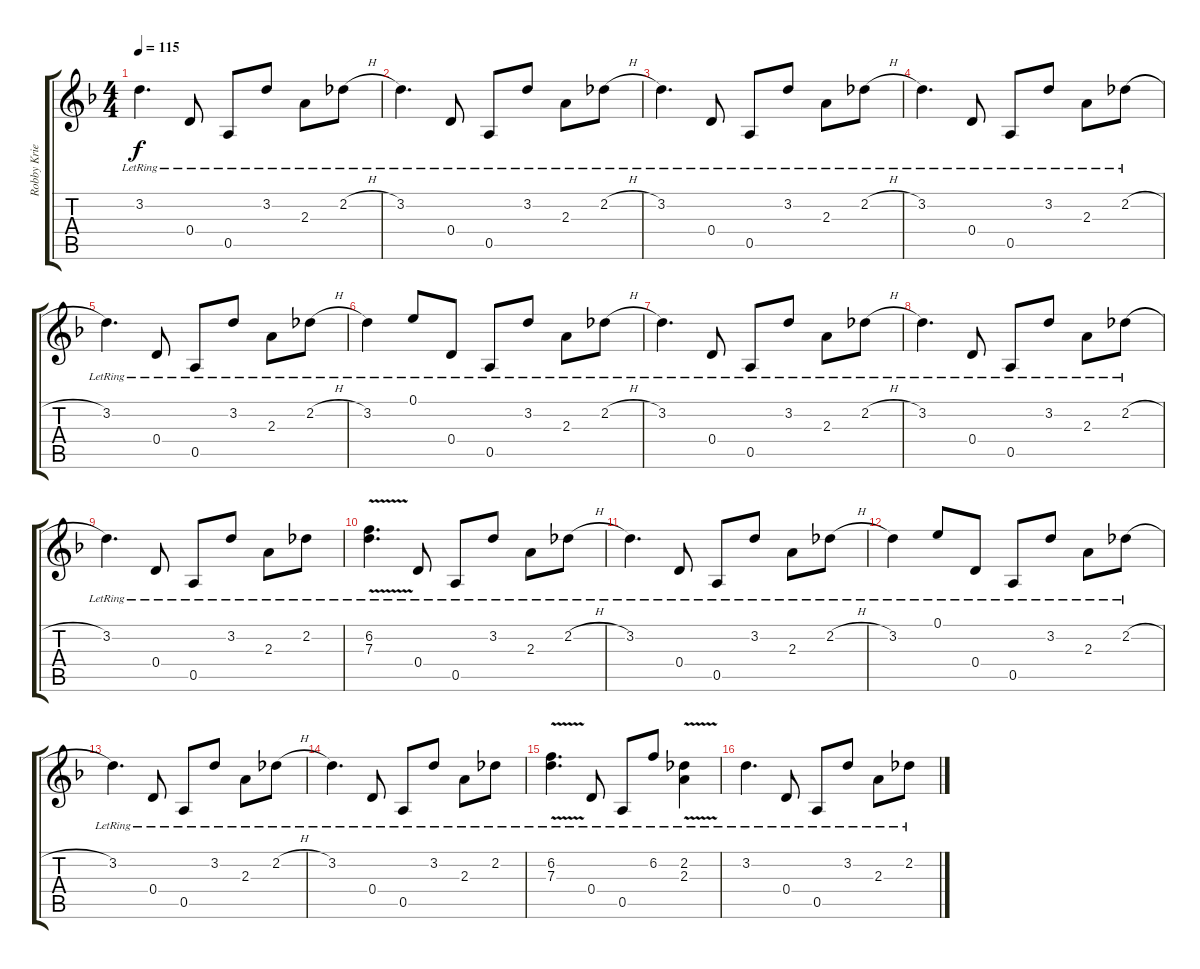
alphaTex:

\track ("Robby Krieger" "Robby Krie") {instrument electricguitarjazz}
\staff {score tabs}
\tuning (E4 B3 G3 D3 A2 D2) {hide}
\ts (4 4)
\tempo 115
\clef g2
\ks f
3.2{lr}.4{d dy f} 0.4{lr}.8 0.5{lr}.8 3.2{lr}.8 2.3{lr}.8 2.2{h lr}.8 |
3.2{lr}.4{d} 0.4{lr}.8 0.5{lr}.8 3.2{lr}.8 2.3{lr}.8 2.2{h lr}.8 |
3.2{lr}.4{d} 0.4{lr}.8 0.5{lr}.8 3.2{lr}.8 2.3{lr}.8 2.2{h lr}.8 |
3.2{lr}.4{d} 0.4{lr}.8 0.5{lr}.8 3.2{lr}.8 2.3{lr}.8 2.2{h lr}.8 |
3.2{lr}.4{d} 0.4{lr}.8 0.5{lr}.8 3.2{lr}.8 2.3{lr}.8 2.2{h lr}.8 |
3.2{lr}.4 0.1{lr}.8 0.4{lr}.8 0.5{lr}.8 3.2{lr}.8 2.3{lr}.8 2.2{h lr}.8 |
3.2{lr}.4{d} 0.4{lr}.8 0.5{lr}.8 3.2{lr}.8 2.3{lr}.8 2.2{h lr}.8 |
3.2{lr}.4{d} 0.4{lr}.8 0.5{lr}.8 3.2{lr}.8 2.3{lr}.8 2.2{h lr}.8 |
3.2{lr}.4{d} 0.4{lr}.8 0.5{lr}.8 3.2{lr}.8 2.3{lr}.8 2.2{lr}.8 |
(6.2{v lr} 7.3{v lr}).4{d} 0.4{lr}.8 0.5{lr}.8 3.2{lr}.8 2.3{lr}.8 2.2{h lr}.8 |
3.2{lr}.4{d} 0.4{lr}.8 0.5{lr}.8 3.2{lr}.8 2.3{lr}.8 2.2{h lr}.8 |
3.2{lr}.4 0.1{lr}.8 0.4{lr}.8 0.5{lr}.8 3.2{lr}.8 2.3{lr}.8 2.2{h lr}.8 |
3.2{lr}.4{d} 0.4{lr}.8 0.5{lr}.8 3.2{lr}.8 2.3{lr}.8 2.2{h lr}.8 |
3.2{lr}.4{d} 0.4{lr}.8 0.5{lr}.8 3.2{lr}.8 2.3{lr}.8 2.2{lr}.8 |
(6.2{v lr} 7.3{v lr}).4{d} 0.4{lr}.8 0.5{lr}.8 6.2{lr}.8 (2.2{v lr} 2.3{v lr}).4 |
3.2{lr}.4{d} 0.4{lr}.8 0.5{lr}.8 3.2{lr}.8 2.3{lr}.8 2.2{h lr}.8
